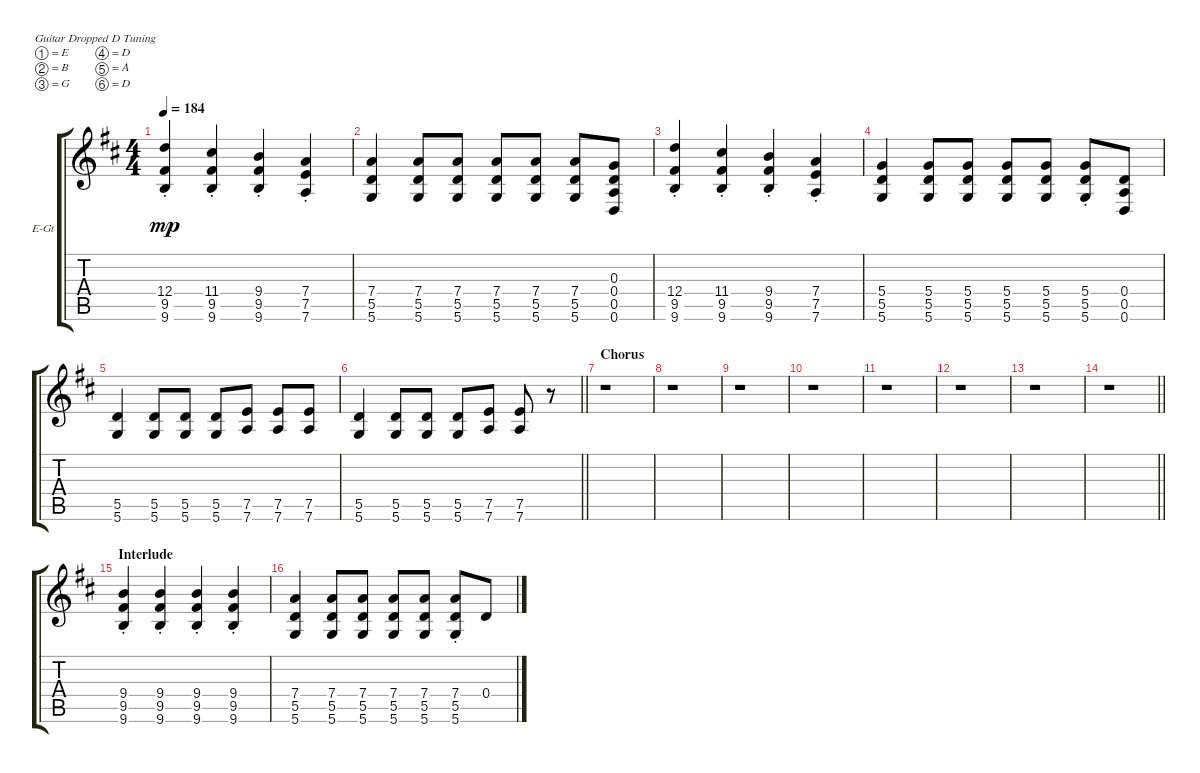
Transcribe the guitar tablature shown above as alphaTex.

\defaultSystemsLayout 4
\bracketExtendMode groupsimilarinstruments
\firstSystemTrackNameOrientation horizontal
\otherSystemsTrackNameOrientation horizontal
\track ("Guitar 2" "E-Gt") {instrument overdrivenguitar}
\staff {score tabs}
\tuning (E4 B3 G3 D3 A2 D2)
\ts (4 4)
\tempo 184
\clef g2
\ks d
(9.6{st} 9.5{st} 12.4{st}).4{dy mp} (9.6{st} 9.5{st} 11.4{st}).4 (9.6{st} 9.5{st} 9.4{st}).4 (7.6{st} 7.5{st} 7.4{st}).4 |
(5.6 5.5 7.4).4 (5.6 5.5 7.4).8 (5.6 5.5 7.4).8 (5.6 5.5 7.4).8 (5.6 5.5 7.4).8 (5.6 5.5 7.4).8 (0.6 0.5 0.4 0.3).8 |
(9.6{st} 9.5{st} 12.4{st}).4 (9.6{st} 9.5{st} 11.4{st}).4 (9.6{st} 9.5{st} 9.4{st}).4 (7.6{st} 7.5{st} 7.4{st}).4 |
(5.6 5.5 5.4).4 (5.6 5.5 5.4).8 (5.6 5.5 5.4).8 (5.6 5.5 5.4).8 (5.6 5.5 5.4).8 (5.6{st} 5.5{st} 5.4{st}).8 (0.6 0.5 0.4).8 |
(5.5 5.6).4 (5.5 5.6).8 (5.5 5.6).8 (5.5 5.6).8 (7.6 7.5).8 (7.6 7.5).8 (7.6 7.5).8 |
\barLineRight lightlight
(5.5 5.6).4 (5.5 5.6).8 (5.5 5.6).8 (5.5 5.6).8 (7.6 7.5).8 (7.6 7.5).8 r.8 |
\section ("" "Chorus")
r.1 |
r.1 |
r.1 |
r.1 |
r.1 |
r.1 |
r.1 |
\barLineRight lightlight
r.1 |
\section ("" "Interlude")
(9.6{st} 9.5{st} 9.4{st}).4 (9.6{st} 9.5{st} 9.4{st}).4 (9.6{st} 9.5{st} 9.4{st}).4 (9.6{st} 9.5{st} 9.4{st}).4 |
(5.6 5.5 7.4).4 (5.6 5.5 7.4).8 (5.6 5.5 7.4).8 (5.6 5.5 7.4).8 (5.6 5.5 7.4).8 (5.6{st} 5.5{st} 7.4{st}).8 0.4.8
